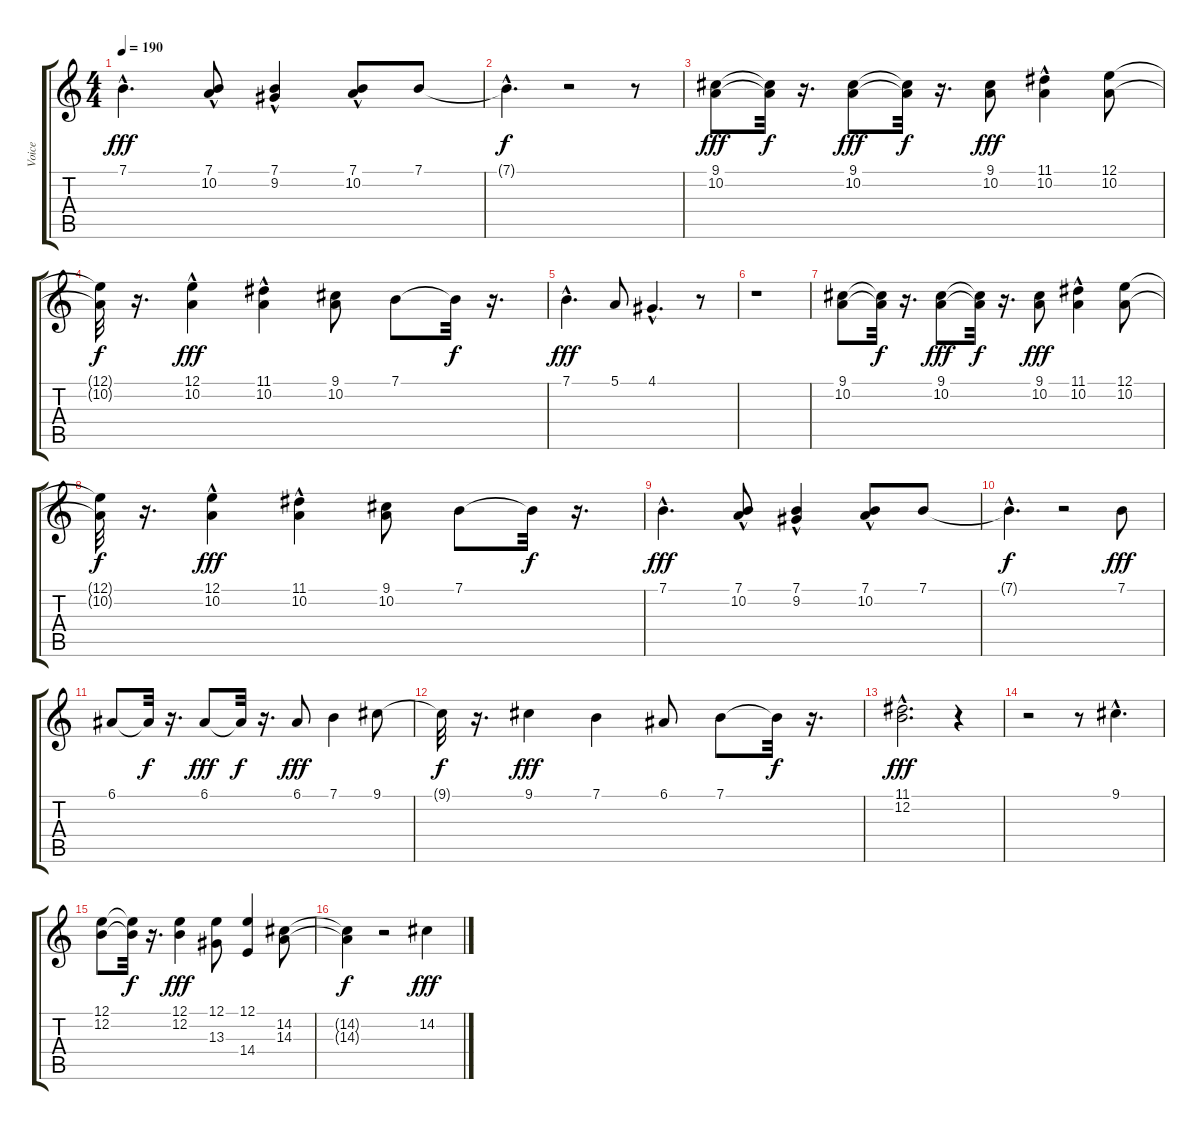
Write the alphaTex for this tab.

\track ("Voice" "Voice") {instrument englishhorn}
\staff {score tabs}
\tuning (E4 B3 G3 D3 A2 E2) {hide}
\ts (4 4)
\tempo 190
\clef g2
\ks c
7.1{hac}.4{d dy fff} (7.1{hac} 10.2).8 (7.1{hac} 9.2).4 (7.1{hac} 10.2).8 7.1.8 |
7.1{hac t}.4{d dy f} r.2 r.8 |
(9.1 10.2).8{dy fff} (9.1{t} 10.2{t}).32{dy f} r.16{d} (9.1 10.2).8{dy fff} (9.1{t} 10.2{t}).32{dy f} r.16{d} (9.1 10.2).8{dy fff} (11.1 10.2{hac}).4 (12.1 10.2).8 |
(12.1{t} 10.2{t}).32{dy f} r.16{d} (12.1 10.2{hac}).4{dy fff} (11.1 10.2{hac}).4 (9.1 10.2).8 7.1.8 7.1{t}.32{dy f} r.16{d} |
7.1{hac}.4{d dy fff} 5.1.8 4.1{hac}.4{d} r.8 |
r.1 |
(9.1 10.2).8 (9.1{t} 10.2{t}).32{dy f} r.16{d} (9.1 10.2).8{dy fff} (9.1{t} 10.2{t}).32{dy f} r.16{d} (9.1 10.2).8{dy fff} (11.1 10.2{hac}).4 (12.1 10.2).8 |
(12.1{t} 10.2{t}).32{dy f} r.16{d} (12.1 10.2{hac}).4{dy fff} (11.1 10.2{hac}).4 (9.1 10.2).8 7.1.8 7.1{t}.32{dy f} r.16{d} |
7.1{hac}.4{d dy fff} (7.1{hac} 10.2).8 (7.1{hac} 9.2).4 (7.1{hac} 10.2).8 7.1.8 |
7.1{hac t}.4{d dy f} r.2 7.1.8{dy fff} |
6.1.8 6.1{t}.32{dy f} r.16{d} 6.1.8{dy fff} 6.1{t}.32{dy f} r.16{d} 6.1.8{dy fff} 7.1.4 9.1.8 |
9.1{t}.32{dy f} r.16{d} 9.1.4{dy fff} 7.1.4 6.1.8 7.1.8 7.1{t}.32{dy f} r.16{d} |
(11.1{hac} 12.2{hac}).2{d dy fff} r.4 |
r.2 r.8 9.1{hac}.4{d} |
(12.1 12.2).8 (12.1{t} 12.2{t}).32{dy f} r.16{d} (12.1 12.2).4{dy fff} (12.1 13.3).8 (12.1 14.4).4 (14.2 14.3).8 |
(14.2{t} 14.3{t}).4{dy f} r.2 14.2.4{dy fff}
